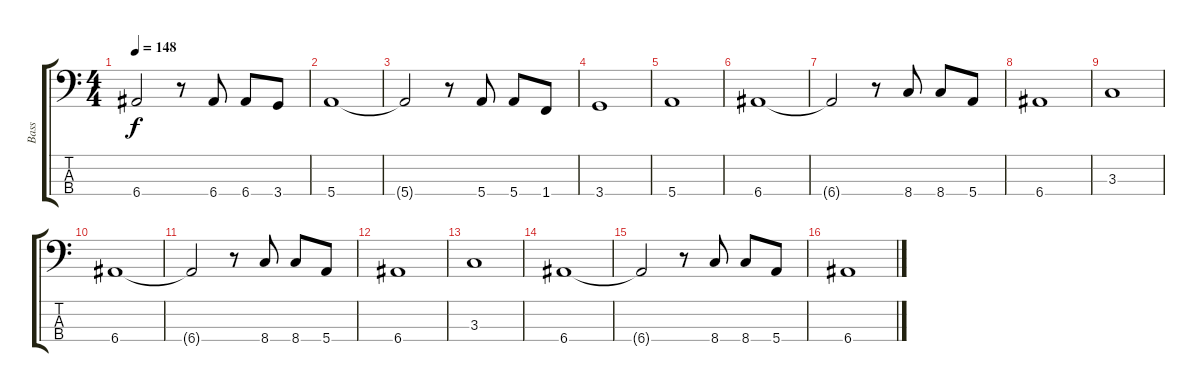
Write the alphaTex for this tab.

\track ("Bass" "Bass") {instrument electricbassfinger}
\staff {score tabs}
\tuning (G2 D2 A1 E1) {hide}
\ts (4 4)
\tempo 148
\clef f4
\ks c
6.4{t}.2{dy f} r.8 6.4.8 6.4.8 3.4.8 |
5.4.1 |
5.4{t}.2 r.8 5.4.8 5.4.8 1.4.8 |
3.4.1 |
5.4.1 |
6.4.1 |
6.4{t}.2 r.8 8.4.8 8.4.8 5.4.8 |
6.4.1 |
3.3.1 |
\section ("" "")
6.4.1 |
6.4{t}.2 r.8 8.4.8 8.4.8 5.4.8 |
6.4.1 |
3.3.1 |
6.4.1 |
6.4{t}.2 r.8 8.4.8 8.4.8 5.4.8 |
6.4.1
